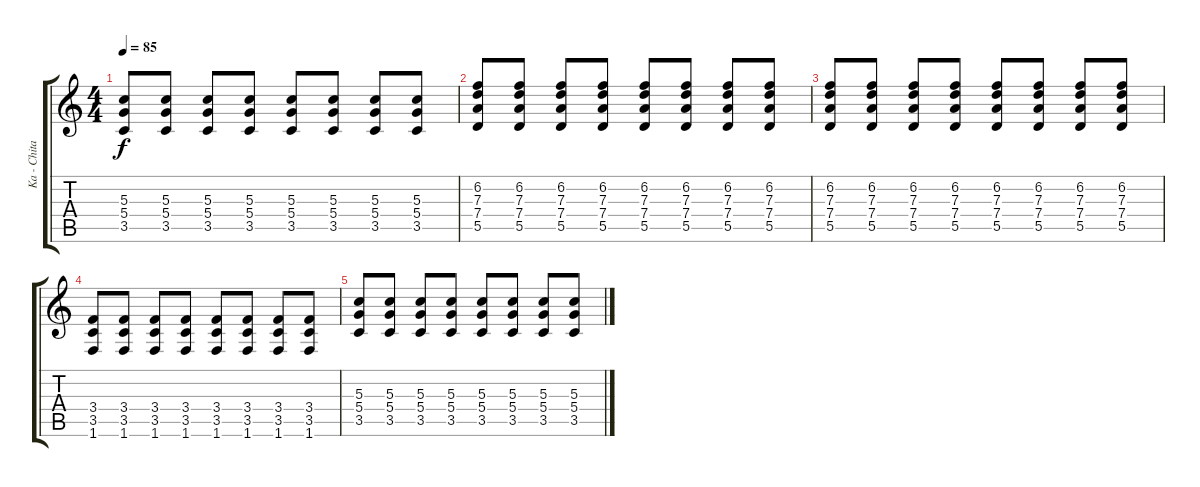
\track ("Ka - Chitarra Distorta" "Ka - Chita") {instrument distortionguitar}
\staff {score tabs}
\tuning (E4 B3 G3 D3 A2 E2) {hide}
\ts (4 4)
\tempo 85
\clef g2
\ks c
(5.3 5.4 3.5).8{dy f} (5.3 5.4 3.5).8 (5.3 5.4 3.5).8 (5.3 5.4 3.5).8 (5.3 5.4 3.5).8 (5.3 5.4 3.5).8 (5.3 5.4 3.5).8 (5.3 5.4 3.5).8 |
(6.2 7.3 7.4 5.5).8 (6.2 7.3 7.4 5.5).8 (6.2 7.3 7.4 5.5).8 (6.2 7.3 7.4 5.5).8 (6.2 7.3 7.4 5.5).8 (6.2 7.3 7.4 5.5).8 (6.2 7.3 7.4 5.5).8 (6.2 7.3 7.4 5.5).8 |
(6.2 7.3 7.4 5.5).8 (6.2 7.3 7.4 5.5).8 (6.2 7.3 7.4 5.5).8 (6.2 7.3 7.4 5.5).8 (6.2 7.3 7.4 5.5).8 (6.2 7.3 7.4 5.5).8 (6.2 7.3 7.4 5.5).8 (6.2 7.3 7.4 5.5).8 |
(3.4 3.5 1.6).8 (3.4 3.5 1.6).8 (3.4 3.5 1.6).8 (3.4 3.5 1.6).8 (3.4 3.5 1.6).8 (3.4 3.5 1.6).8 (3.4 3.5 1.6).8 (3.4 3.5 1.6).8 |
(5.3 5.4 3.5).8 (5.3 5.4 3.5).8 (5.3 5.4 3.5).8 (5.3 5.4 3.5).8 (5.3 5.4 3.5).8 (5.3 5.4 3.5).8 (5.3 5.4 3.5).8 (5.3 5.4 3.5).8
